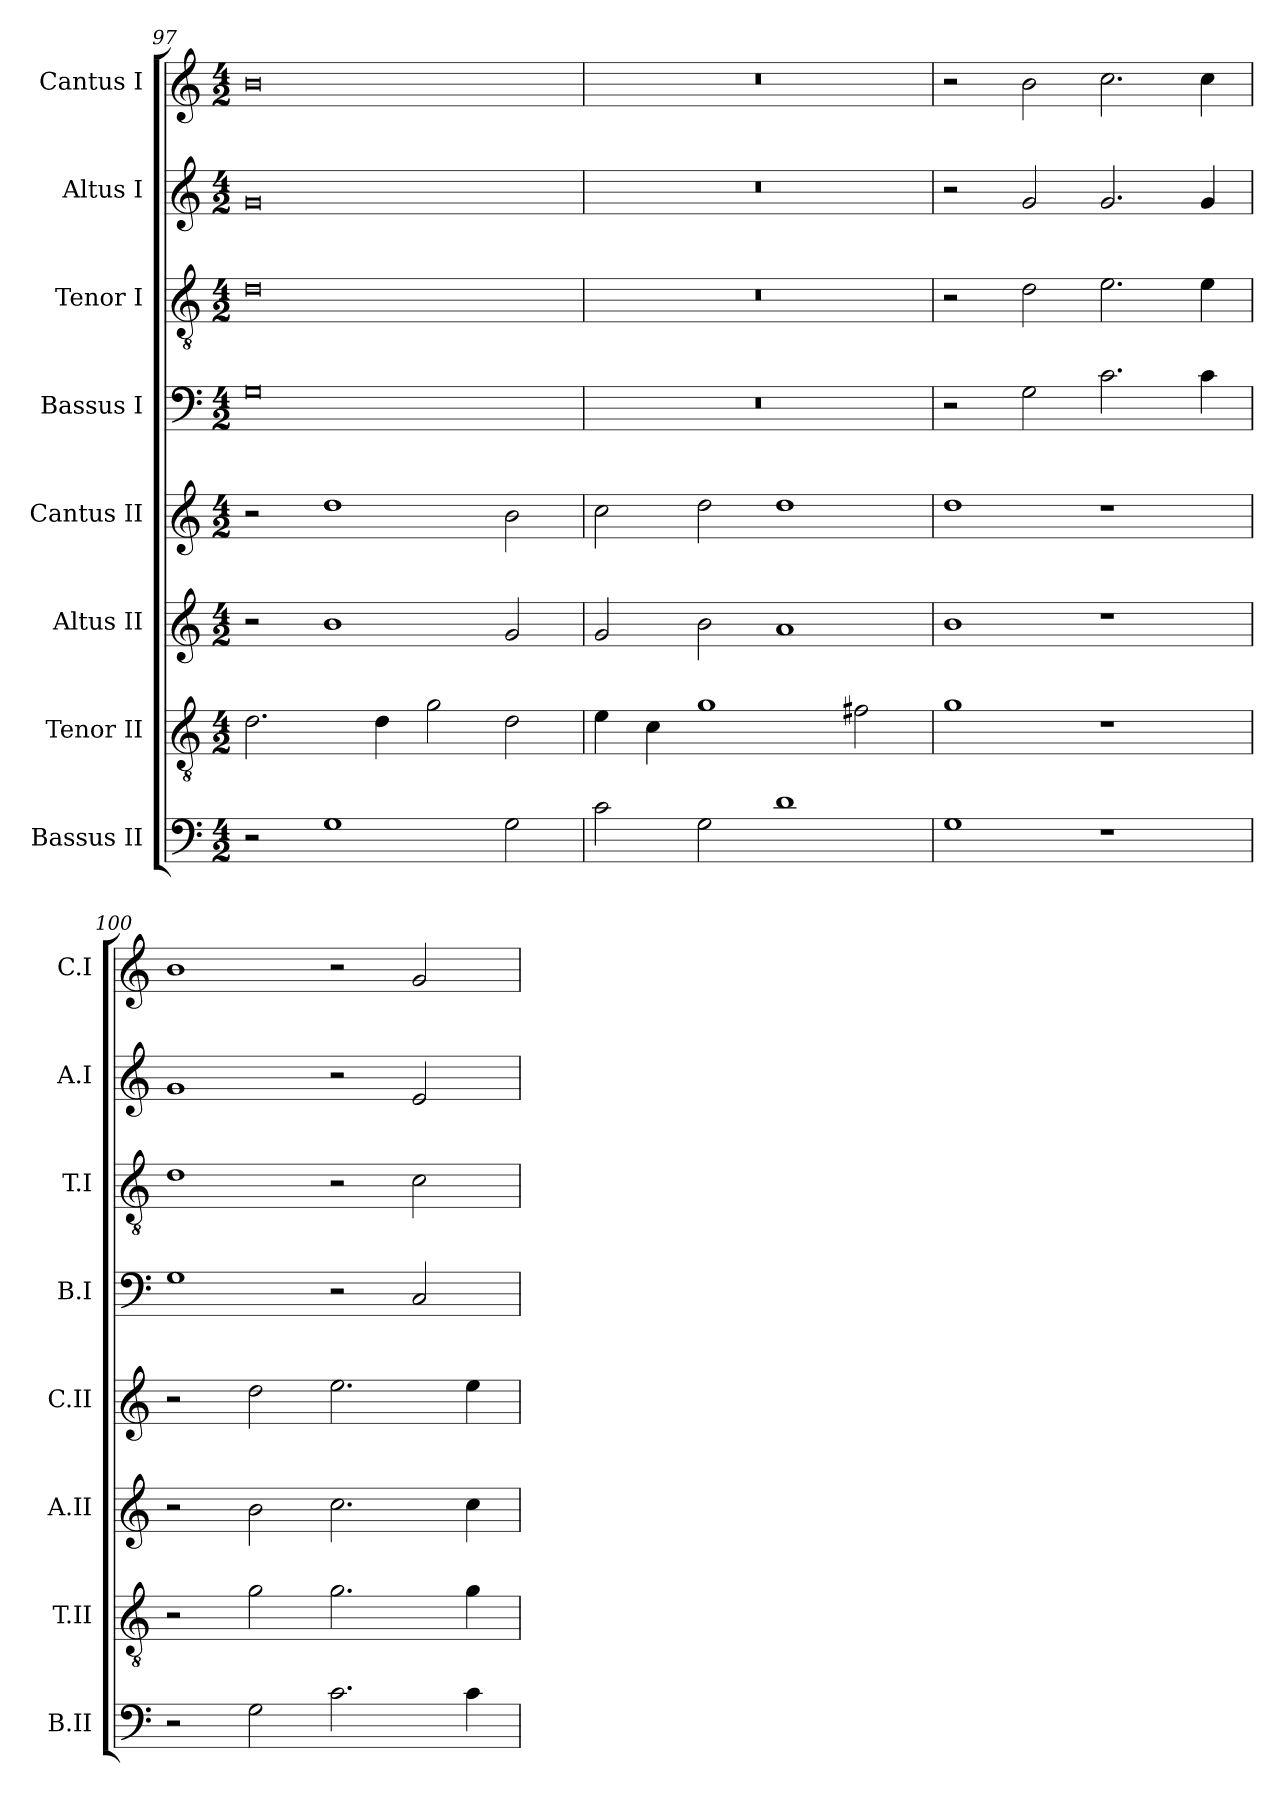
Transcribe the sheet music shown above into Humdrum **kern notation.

**kern	**kern	**kern	**kern	**kern	**kern	**kern	**kern
*part8	*part7	*part6	*part5	*part4	*part3	*part2	*part1
*staff8	*staff7	*staff6	*staff5	*staff4	*staff3	*staff2	*staff1
*I"Bassus II	*I"Tenor II	*I"Altus II	*I"Cantus II	*I"Bassus I	*I"Tenor I	*I"Altus I	*I"Cantus I
*I'B.II	*I'T.II	*I'A.II	*I'C.II	*I'B.I	*I'T.I	*I'A.I	*I'C.I
*clefF4	*clefGv2	*clefG2	*clefG2	*clefF4	*clefGv2	*clefG2	*clefG2
*	*ITrd7c12	*	*	*	*ITrd7c12	*	*
*k[]	*k[]	*k[]	*k[]	*k[]	*k[]	*k[]	*k[]
*C:	*C:	*C:	*C:	*C:	*C:	*C:	*C:
*M4/2	*M4/2	*M4/2	*M4/2	*M4/2	*M4/2	*M4/2	*M4/2
=97	=97	=97	=97	=97	=97	=97	=97
2r	2.D\	2r	2r	0G\	0D\	0g/	0b\
1G\	.	1b\	1dd\	.	.	.	.
.	4D\	.	.	.	.	.	.
.	2G\	.	.	.	.	.	.
2G\	2D\	2g/	2b\	.	.	.	.
=98	=98	=98	=98	=98	=98	=98	=98
2c\	4E\	2g/	2cc\	0r	0r	0r	0r
.	4C\	.	.	.	.	.	.
2G\	1G\	2b\	2dd\	.	.	.	.
1d\	.	1a/	1dd\	.	.	.	.
.	2F#\	.	.	.	.	.	.
=99	=99	=99	=99	=99	=99	=99	=99
1G\	1G\	1b\	1dd\	2r	2r	2r	2r
.	.	.	.	2G\	2D\	2g/	2b\
1r	1r	1r	1r	2.c\	2.E\	2.g/	2.cc\
.	.	.	.	4c\	4E\	4g/	4cc\
=100	=100	=100	=100	=100	=100	=100	=100
2r	2r	2r	2r	1G\	1D\	1g/	1b\
2G\	2G\	2b\	2dd\	.	.	.	.
2.c\	2.G\	2.cc\	2.ee\	2r	2r	2r	2r
.	.	.	.	2C/	2C\	2e/	2g/
4c\	4G\	4cc\	4ee\	.	.	.	.
=	=	=	=	=	=	=	=
*-	*-	*-	*-	*-	*-	*-	*-
